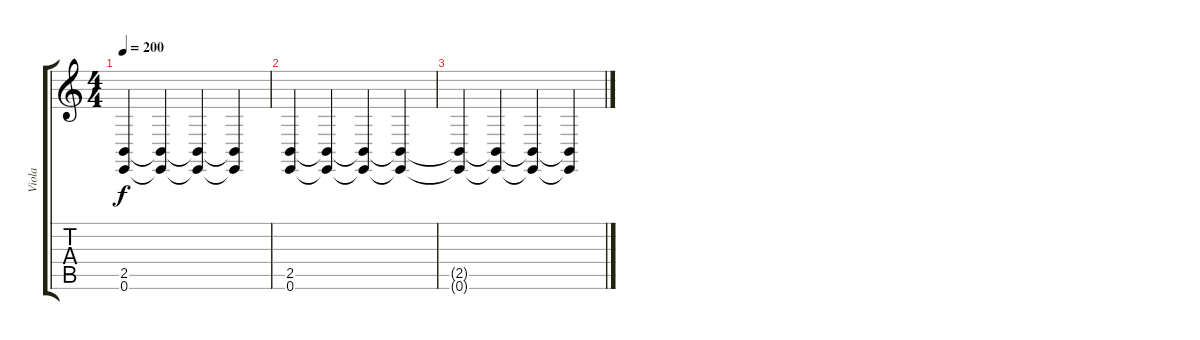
\track ("Viola" "Viola") {instrument viola}
\staff {score tabs}
\tuning (E4 B3 G3 D3 A2 E2) {hide}
\ts (4 4)
\tempo 200
\clef g2
\ks c
(2.5 0.6).4{dy f} (2.5{t} 0.6{t}).4 (2.5{t} 0.6{t}).4 (2.5{t} 0.6{t}).4 |
(2.5 0.6).4 (2.5{t} 0.6{t}).4 (2.5{t} 0.6{t}).4 (2.5{t} 0.6{t}).4 |
(2.5{t} 0.6{t}).4 (2.5{t} 0.6{t}).4 (2.5{t} 0.6{t}).4 (2.5{t} 0.6{t}).4
